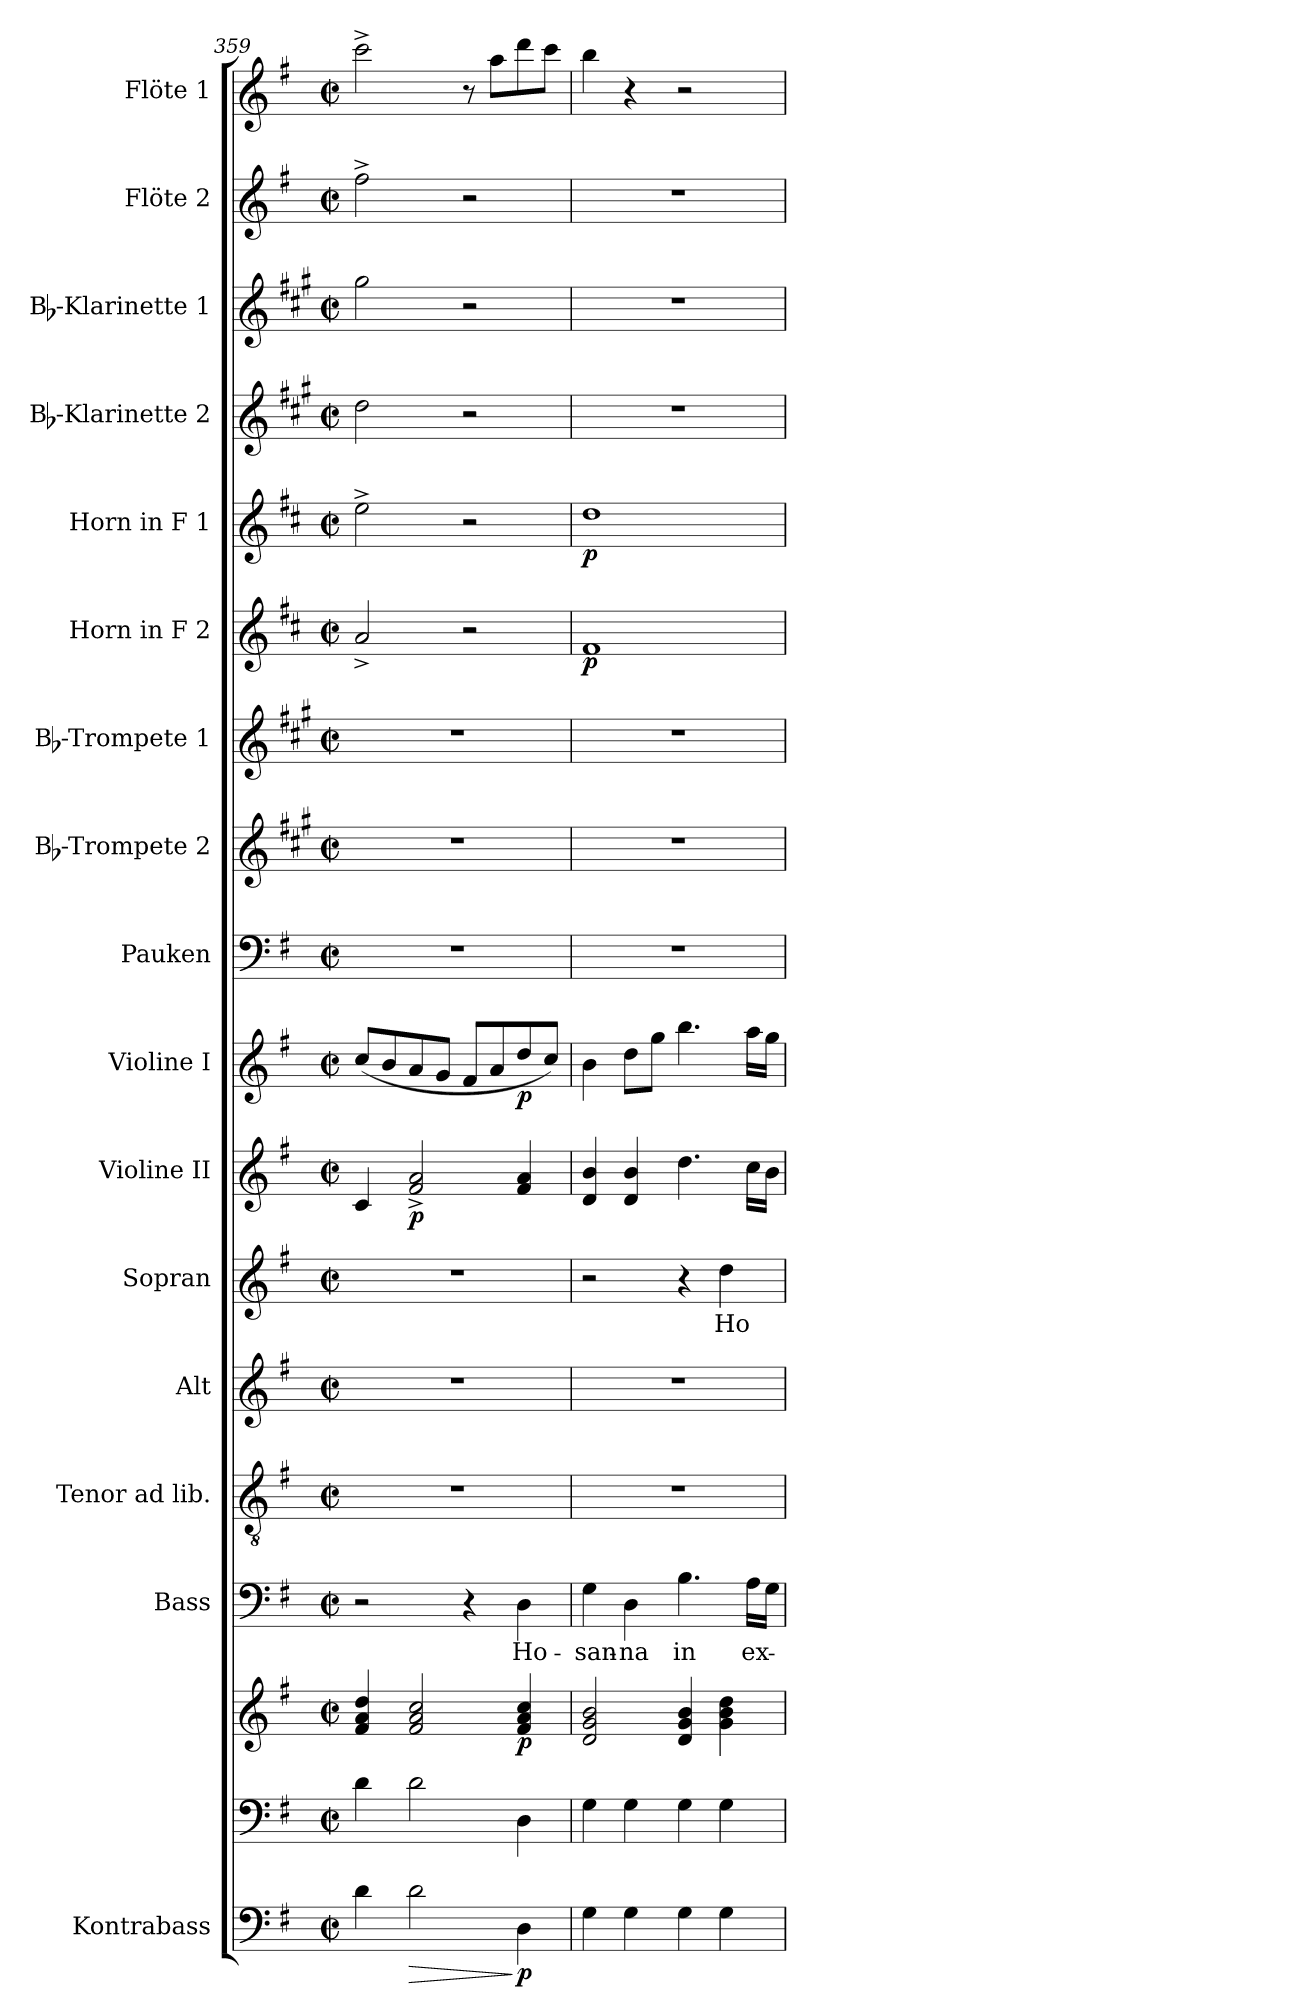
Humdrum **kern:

**kern	**dynam	**kern	**kern	**dynam	**kern	**text	**kern	**kern	**kern	**text	**kern	**dynam	**kern	**dynam	**kern	**kern	**kern	**kern	**dynam	**kern	**dynam	**kern	**kern	**kern	**kern
*part17	*part17	*part16	*part16	*part16	*part15	*part15	*part14	*part13	*part12	*part12	*part11	*part11	*part10	*part10	*part9	*part8	*part7	*part6	*part6	*part5	*part5	*part4	*part3	*part2	*part1
*staff18	*staff18	*staff17	*staff16	*staff16/17	*staff15	*staff15	*staff14	*staff13	*staff12	*staff12	*staff11	*staff11	*staff10	*staff10	*staff9	*staff8	*staff7	*staff6	*staff6	*staff5	*staff5	*staff4	*staff3	*staff2	*staff1
*I"Kontrabass	*	*	*	*	*I"Bass	*	*I"Tenor ad lib.	*I"Alt	*I"Sopran	*	*I"Violine II	*	*I"Violine I	*	*I"Pauken	*I"Bb-Trompete 2	*I"Bb-Trompete 1	*I"Horn in F 2	*	*I"Horn in F 1	*	*I"Bb-Klarinette 2	*I"Bb-Klarinette 1	*I"Flöte 2	*I"Flöte 1
*I'Kb.	*	*	*	*	*I'B.	*	*I'T.	*I'A.	*I'S.	*	*I'Vl. II	*	*I'Vl. I	*	*I'Pk.	*I'Bb Trp. 2	*I'Bb Trp. 1	*	*	*	*	*I'Bb Kl. 2	*I'Bb Kl. 1	*I'Fl. 2	*I'Fl. 1
*clefF4	*	*clefF4	*clefG2	*	*clefF4	*	*clefGv2	*clefG2	*clefG2	*	*clefG2	*	*clefG2	*	*clefF4	*clefG2	*clefG2	*clefG2	*	*clefG2	*	*clefG2	*clefG2	*clefG2	*clefG2
*ITrd7c12	*	*	*	*	*	*	*	*	*	*	*	*	*	*	*	*ITrd1c2	*ITrd1c2	*ITrd4c7	*	*ITrd4c7	*	*ITrd1c2	*ITrd1c2	*	*
*k[f#]	*	*k[f#]	*k[f#]	*	*k[f#]	*	*k[f#]	*k[f#]	*k[f#]	*	*k[f#]	*	*k[f#]	*	*k[f#]	*k[f#]	*k[f#]	*k[f#]	*	*k[f#]	*	*k[f#]	*k[f#]	*k[f#]	*k[f#]
*G:	*	*G:	*G:	*	*G:	*	*G:	*G:	*G:	*	*G:	*	*G:	*	*G:	*G:	*G:	*G:	*	*G:	*	*G:	*G:	*G:	*G:
*M2/2	*	*M2/2	*M2/2	*	*M2/2	*	*M2/2	*M2/2	*M2/2	*	*M2/2	*	*M2/2	*	*M2/2	*M2/2	*M2/2	*M2/2	*	*M2/2	*	*M2/2	*M2/2	*M2/2	*M2/2
*met(c|)	*	*met(c|)	*met(c|)	*	*met(c|)	*	*met(c|)	*met(c|)	*met(c|)	*	*met(c|)	*	*met(c|)	*	*met(c|)	*met(c|)	*met(c|)	*met(c|)	*	*met(c|)	*	*met(c|)	*met(c|)	*met(c|)	*met(c|)
=359	=359	=359	=359	=359	=359	=359	=359	=359	=359	=359	=359	=359	=359	=359	=359	=359	=359	=359	=359	=359	=359	=359	=359	=359	=359
4D\	.	4d\	4f#/ 4a/ 4dd/	.	2r	.	1r	1r	1r	.	4c/	.	(<8cc/L	.	1r	1r	1r	2d^</	.	2a^>\	.	2cc\	2ff#\	2ff#^>\	2ccc^>\
.	.	.	.	.	.	.	.	.	.	.	.	.	8b/	.	.	.	.	.	.	.	.	.	.	.	.
!	!LO:HP:b	!	!	!	!	!	!	!	!	!	!	!LO:DY:b	!	!	!	!	!	!	!	!	!	!	!	!	!
2D\	>	2d\	2f#/ 2a/ 2cc/	.	.	.	.	.	.	.	2f#/^> 2a/^>	p	8a/	.	.	.	.	.	.	.	.	.	.	.	.
.	.	.	.	.	.	.	.	.	.	.	.	.	8g/J	.	.	.	.	.	.	.	.	.	.	.	.
.	.	.	.	.	4r	.	.	.	.	.	.	.	8f#/L	.	.	.	.	2r	.	2r	.	2r	2r	2r	8r
.	.	.	.	.	.	.	.	.	.	.	.	.	8a/	.	.	.	.	.	.	.	.	.	.	.	8aa\L
!	!LO:DY:n=1:b	!	!	!LO:DY:b	!	!LO:LY:b	!	!	!	!	!	!	!	!LO:DY:b	!	!	!	!	!	!	!	!	!	!	!
4DD\	] p	4D\	4f#/ 4a/ 4cc/	p	4D\	Ho-	.	.	.	.	4f#/ 4a/	.	8dd/	p	.	.	.	.	.	.	.	.	.	.	8ddd\
.	.	.	.	.	.	.	.	.	.	.	.	.	8cc/J)	.	.	.	.	.	.	.	.	.	.	.	8ccc\J
=360	=360	=360	=360	=360	=360	=360	=360	=360	=360	=360	=360	=360	=360	=360	=360	=360	=360	=360	=360	=360	=360	=360	=360	=360	=360
!	!	!	!	!	!	!LO:LY:b	!	!	!	!	!	!	!	!	!	!	!	!	!LO:DY:b	!	!LO:DY:b	!	!	!	!
4GG\	.	4G\	2d/ 2g/ 2b/	.	4G\	-san-	1r	1r	2r	.	4d/ 4b/	.	4b\	.	1r	1r	1r	1B	p	1g	p	1r	1r	1r	4bb\
!	!	!	!	!	!	!LO:LY:b	!	!	!	!	!	!	!	!	!	!	!	!	!	!	!	!	!	!	!
4GG\	.	4G\	.	.	4D\	-na	.	.	.	.	4d/ 4b/	.	8dd\L	.	.	.	.	.	.	.	.	.	.	.	4r
.	.	.	.	.	.	.	.	.	.	.	.	.	8gg\J	.	.	.	.	.	.	.	.	.	.	.	.
!	!	!	!	!	!	!LO:LY:b	!	!	!	!	!	!	!	!	!	!	!	!	!	!	!	!	!	!	!
4GG\	.	4G\	4d/ 4g/ 4b/	.	4.B\	in	.	.	4r	.	4.dd\	.	4.bb\	.	.	.	.	.	.	.	.	.	.	.	2r
!	!	!	!	!	!	!	!	!	!	!LO:LY:b	!	!	!	!	!	!	!	!	!	!	!	!	!	!	!
4GG\	.	4G\	4g\ 4b\ 4dd\	.	.	.	.	.	4dd\	Ho-	.	.	.	.	.	.	.	.	.	.	.	.	.	.	.
!	!	!	!	!	!	!LO:LY:b	!	!	!	!	!	!	!	!	!	!	!	!	!	!	!	!	!	!	!
.	.	.	.	.	16A\LL	ex-	.	.	.	.	16cc\LL	.	16aa\LL	.	.	.	.	.	.	.	.	.	.	.	.
.	.	.	.	.	16G\JJ	.	.	.	.	.	16b\JJ	.	16gg\JJ	.	.	.	.	.	.	.	.	.	.	.	.
=	=	=	=	=	=	=	=	=	=	=	=	=	=	=	=	=	=	=	=	=	=	=	=	=	=
*-	*-	*-	*-	*-	*-	*-	*-	*-	*-	*-	*-	*-	*-	*-	*-	*-	*-	*-	*-	*-	*-	*-	*-	*-	*-
